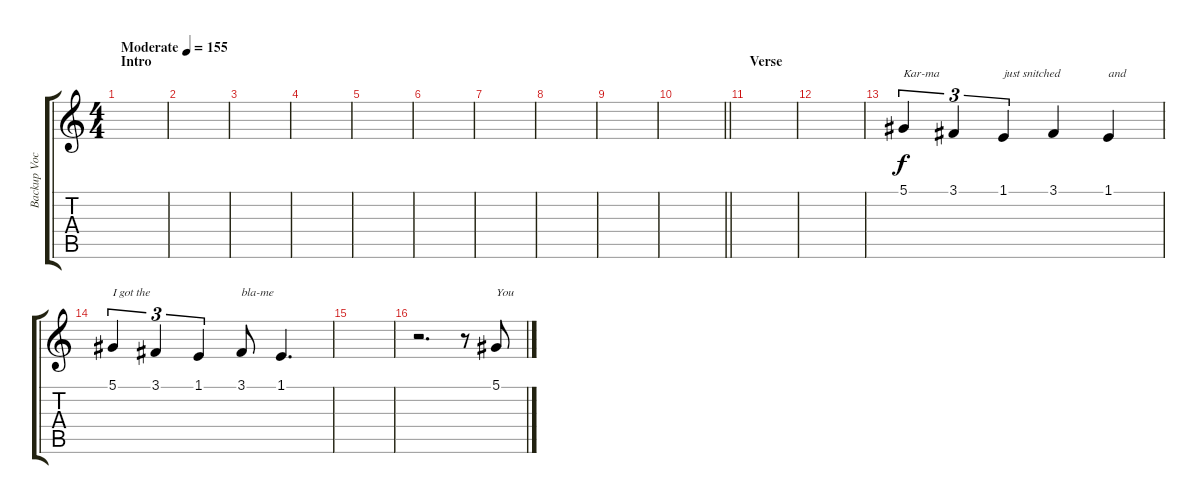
\track ("Backup Vocals (Justin or Pat)" "Backup Voc") {instrument synthvoice}
\staff {score tabs}
\tuning (Eb4 Bb3 Gb3 Db3 Ab2 Eb2) {hide}
\ts (4 4)
\section ("" "Intro")
\tempo (155 "Moderate")
\clef g2
\ks c
|
|
|
|
|
|
|
|
|
\barLineRight lightlight
|
\section ("" "Verse")
|
|
5.1.4{tu (3 2) txt "Kar-ma"} 3.1.4{tu (3 2)} 1.1.4{tu (3 2) txt "just snitched"} 3.1.4 1.1.4{txt "and"} |
5.1.4{tu (3 2) txt "I got the"} 3.1.4{tu (3 2)} 1.1.4{tu (3 2)} 3.1.8{txt "bla-me"} 1.1.4{d} |
|
r.2{d} r.8 5.1.8{txt "You"}
